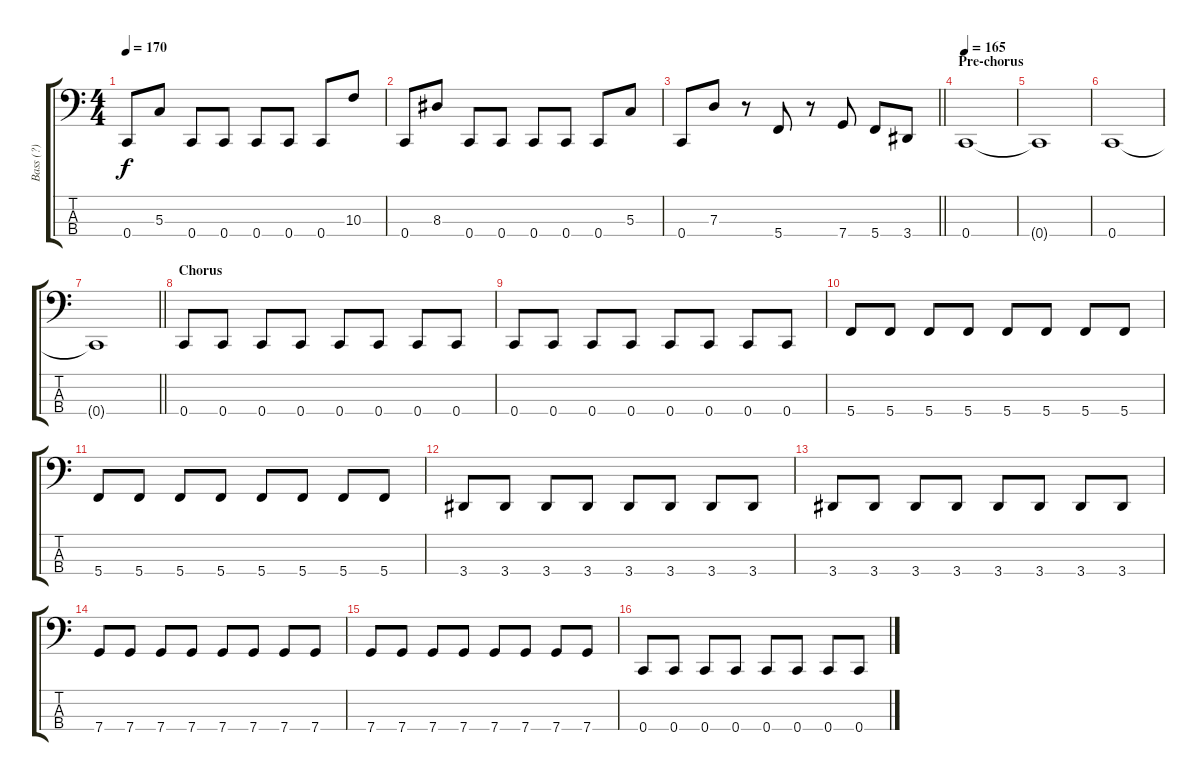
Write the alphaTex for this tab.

\track ("Bass (?)" "Bass (?)") {instrument electricbasspick}
\staff {score tabs}
\tuning (F2 C2 G1 C1) {hide}
\ts (4 4)
\tempo 170
\clef f4
\ks c
0.4.8{dy f} 5.3.8 0.4.8 0.4.8 0.4.8 0.4.8 0.4.8 10.3.8 |
0.4.8 8.3.8 0.4.8 0.4.8 0.4.8 0.4.8 0.4.8 5.3.8 |
\barLineRight lightlight
0.4.8 7.3.8 r.8 5.4.8 r.8 7.4.8 5.4.8 3.4.8 |
\section ("" "Pre-chorus")
\tempo 165
0.4.1 |
0.4{t}.1 |
0.4.1 |
\barLineRight lightlight
0.4{t}.1 |
\section ("" "Chorus")
0.4.8 0.4.8 0.4.8 0.4.8 0.4.8 0.4.8 0.4.8 0.4.8 |
0.4.8 0.4.8 0.4.8 0.4.8 0.4.8 0.4.8 0.4.8 0.4.8 |
5.4.8 5.4.8 5.4.8 5.4.8 5.4.8 5.4.8 5.4.8 5.4.8 |
5.4.8 5.4.8 5.4.8 5.4.8 5.4.8 5.4.8 5.4.8 5.4.8 |
3.4.8 3.4.8 3.4.8 3.4.8 3.4.8 3.4.8 3.4.8 3.4.8 |
3.4.8 3.4.8 3.4.8 3.4.8 3.4.8 3.4.8 3.4.8 3.4.8 |
7.4.8 7.4.8 7.4.8 7.4.8 7.4.8 7.4.8 7.4.8 7.4.8 |
7.4.8 7.4.8 7.4.8 7.4.8 7.4.8 7.4.8 7.4.8 7.4.8 |
0.4.8 0.4.8 0.4.8 0.4.8 0.4.8 0.4.8 0.4.8 0.4.8
